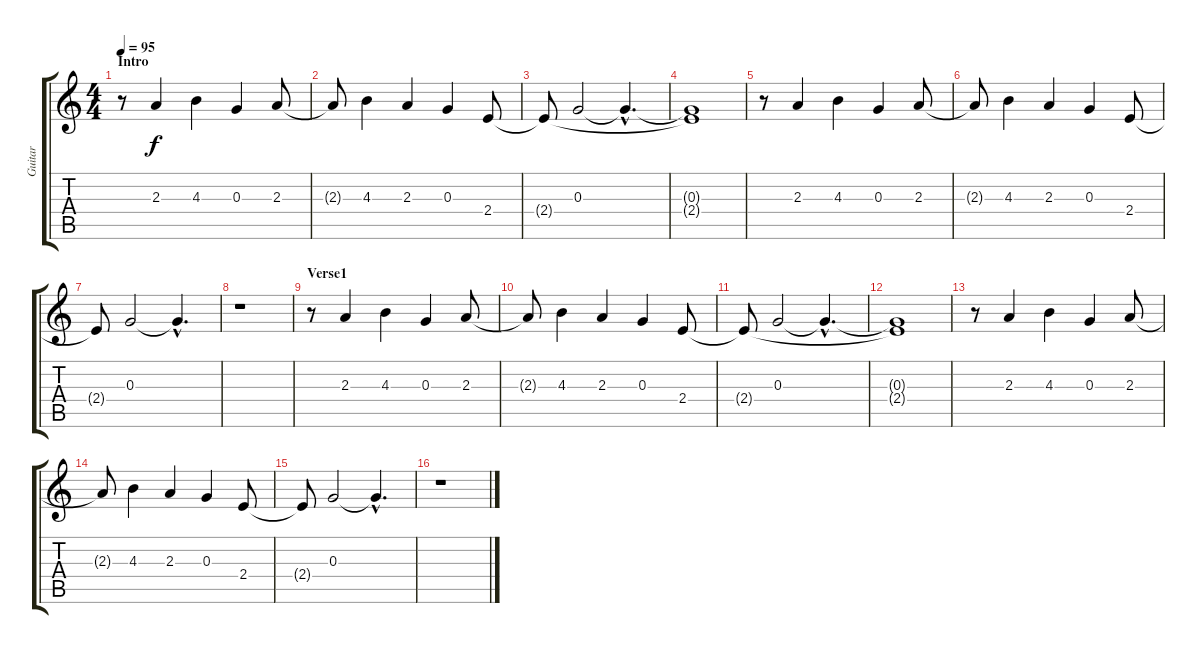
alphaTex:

\track ("Guitar" "Guitar") {instrument electricguitarjazz}
\staff {score tabs}
\tuning (E4 B3 G3 D3 A2 E2) {hide}
\ts (4 4)
\section ("" "Intro")
\tempo 95
\clef g2
\ks c
r.8{dy f instrument electricguitarjazz} 2.3.4 4.3.4 0.3.4 2.3.8 |
\section ("" "")
2.3{t}.8 4.3.4 2.3.4 0.3.4 2.4.8 |
2.4{t}.8 0.3.2 0.3{hac t}.4{d} |
(0.3{t} 2.4{t}).1 |
r.8 2.3.4 4.3.4 0.3.4 2.3.8 |
2.3{t}.8 4.3.4 2.3.4 0.3.4 2.4.8 |
2.4{t}.8 0.3.2 0.3{hac t}.4{d} |
r.1 |
\section ("" "Verse1")
r.8 2.3.4 4.3.4 0.3.4 2.3.8 |
2.3{t}.8 4.3.4 2.3.4 0.3.4 2.4.8 |
2.4{t}.8 0.3.2 0.3{hac t}.4{d} |
(0.3{t} 2.4{t}).1 |
r.8 2.3.4 4.3.4 0.3.4 2.3.8 |
2.3{t}.8 4.3.4 2.3.4 0.3.4 2.4.8 |
2.4{t}.8 0.3.2 0.3{hac t}.4{d} |
r.1
